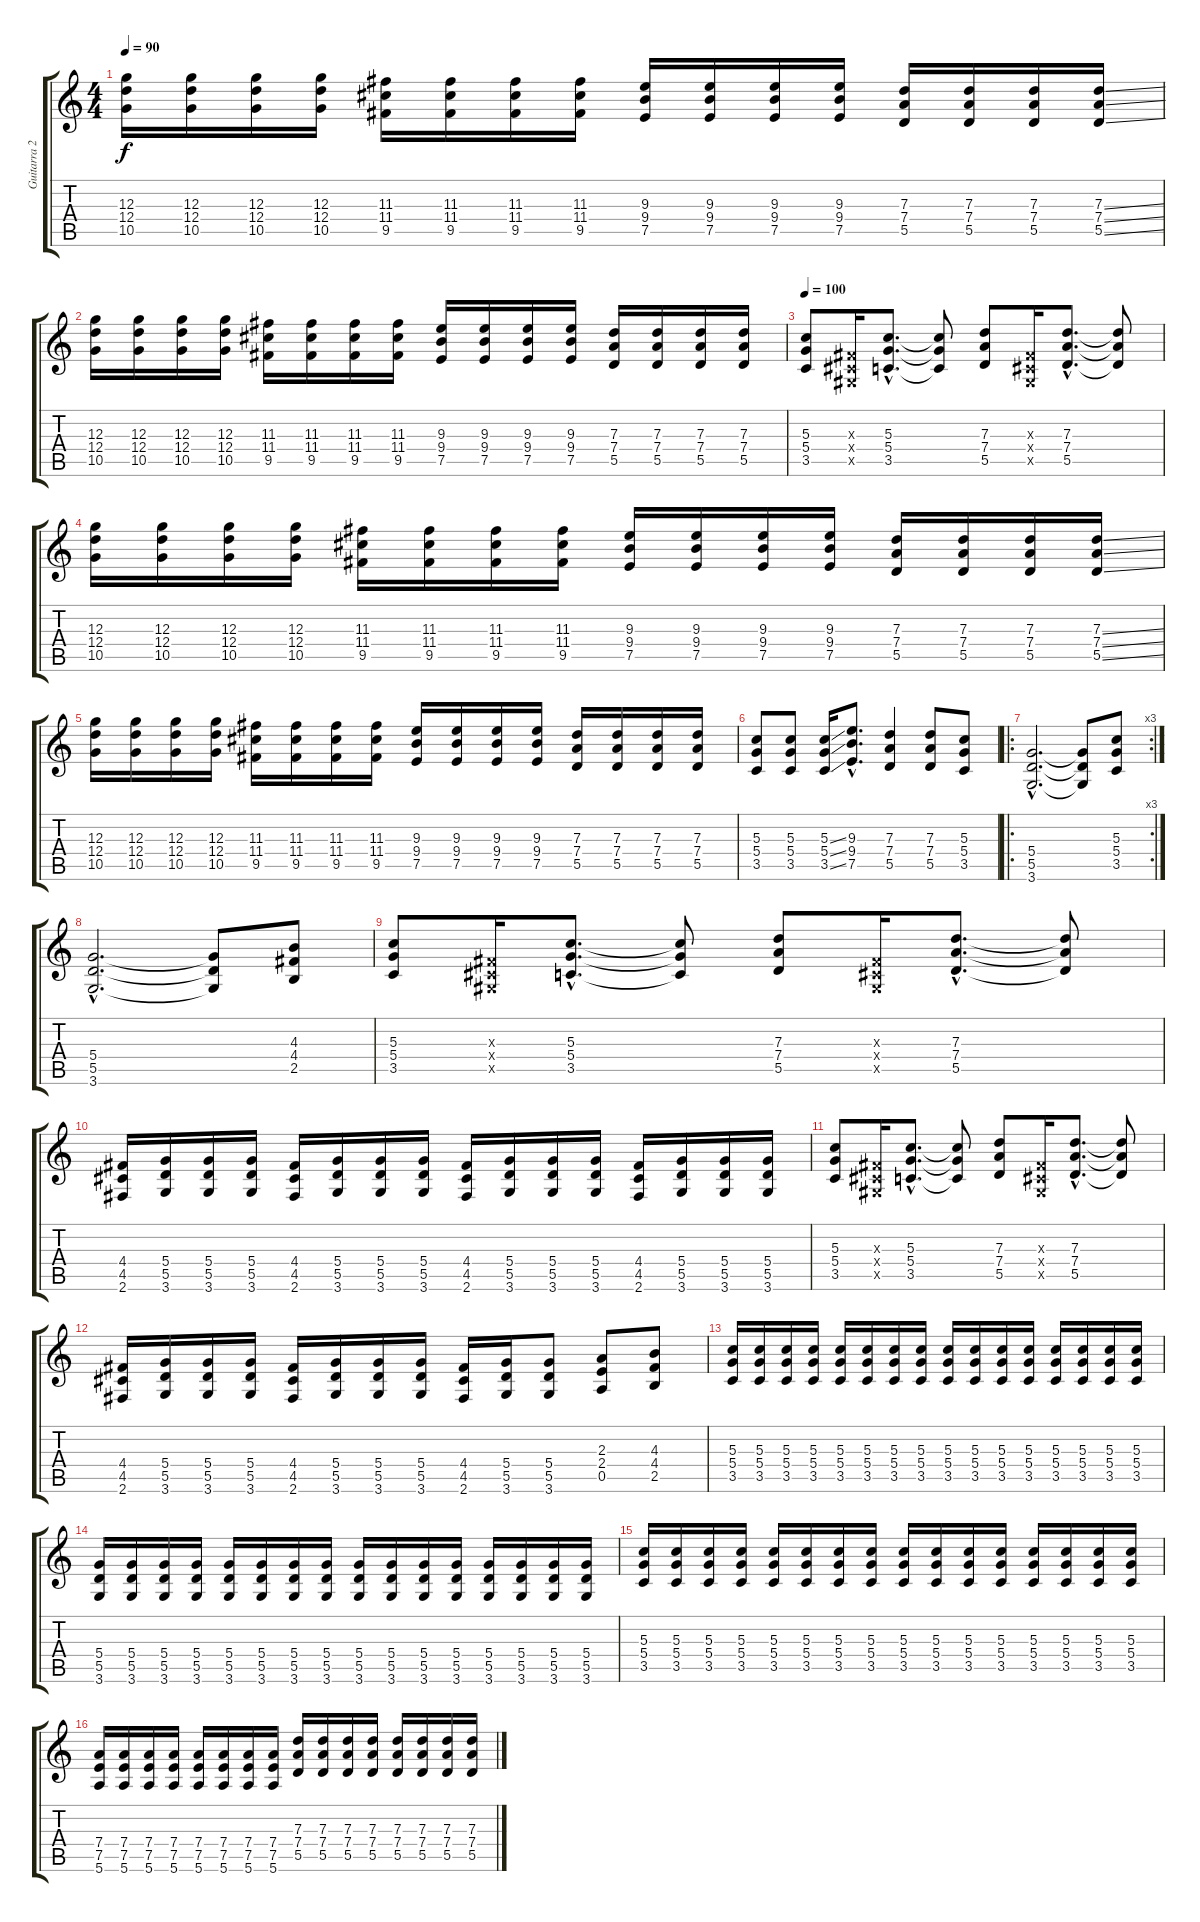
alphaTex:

\track ("Guitarra 2" "Guitarra 2") {instrument distortionguitar}
\staff {score tabs}
\tuning (E4 B3 G3 D3 A2 E2) {hide}
\ts (4 4)
\tempo 90
\clef g2
\ks c
(12.3 12.4 10.5).16{dy f instrument distortionguitar} (12.3 12.4 10.5).16 (12.3 12.4 10.5).16 (12.3 12.4 10.5).16 (11.3 11.4 9.5).16 (11.3 11.4 9.5).16 (11.3 11.4 9.5).16 (11.3 11.4 9.5).16 (9.3 9.4 7.5).16 (9.3 9.4 7.5).16 (9.3 9.4 7.5).16 (9.3 9.4 7.5).16 (7.3 7.4 5.5).16 (7.3 7.4 5.5).16 (7.3 7.4 5.5).16 (7.3{ss} 7.4{ss} 5.5{ss}).16 |
(12.3 12.4 10.5).16 (12.3 12.4 10.5).16 (12.3 12.4 10.5).16 (12.3 12.4 10.5).16 (11.3 11.4 9.5).16 (11.3 11.4 9.5).16 (11.3 11.4 9.5).16 (11.3 11.4 9.5).16 (9.3 9.4 7.5).16 (9.3 9.4 7.5).16 (9.3 9.4 7.5).16 (9.3 9.4 7.5).16 (7.3 7.4 5.5).16 (7.3 7.4 5.5).16 (7.3 7.4 5.5).16 (7.3 7.4 5.5).16 |
\tempo 100
(5.3 5.4 3.5).8 (-1.3{x} -1.4{x} -1.5{x}).16 (5.3{hac} 5.4{hac} 3.5{hac}).8{d} (5.3{t} 5.4{t} 3.5{t}).8 (7.3 7.4 5.5).8 (-1.3{x} -1.4{x} -1.5{x}).16 (7.3{hac} 7.4{hac} 5.5{hac}).8{d} (7.3{t} 7.4{t} 5.5{t}).8 |
(12.3 12.4 10.5).16 (12.3 12.4 10.5).16 (12.3 12.4 10.5).16 (12.3 12.4 10.5).16 (11.3 11.4 9.5).16 (11.3 11.4 9.5).16 (11.3 11.4 9.5).16 (11.3 11.4 9.5).16 (9.3 9.4 7.5).16 (9.3 9.4 7.5).16 (9.3 9.4 7.5).16 (9.3 9.4 7.5).16 (7.3 7.4 5.5).16 (7.3 7.4 5.5).16 (7.3 7.4 5.5).16 (7.3{ss} 7.4{ss} 5.5{ss}).16 |
(12.3 12.4 10.5).16 (12.3 12.4 10.5).16 (12.3 12.4 10.5).16 (12.3 12.4 10.5).16 (11.3 11.4 9.5).16 (11.3 11.4 9.5).16 (11.3 11.4 9.5).16 (11.3 11.4 9.5).16 (9.3 9.4 7.5).16 (9.3 9.4 7.5).16 (9.3 9.4 7.5).16 (9.3 9.4 7.5).16 (7.3 7.4 5.5).16 (7.3 7.4 5.5).16 (7.3 7.4 5.5).16 (7.3 7.4 5.5).16 |
(5.3 5.4 3.5).8 (5.3 5.4 3.5).8 (5.3{ss} 5.4{ss} 3.5{ss}).16 (9.3{hac} 9.4{hac} 7.5{hac}).8{d} (7.3 7.4 5.5).4 (7.3 7.4 5.5).8 (5.3 5.4 3.5).8 |
\ro
\rc 3
(5.4{hac} 5.5{hac} 3.6{hac}).2{d} (5.4{t} 5.5{t} 3.6{t}).8 (5.3 5.4 3.5).8 |
(5.4{hac} 5.5{hac} 3.6{hac}).2{d} (5.4{t} 5.5{t} 3.6{t}).8 (4.3 4.4 2.5).8 |
(5.3 5.4 3.5).8 (-1.3{x} -1.4{x} -1.5{x}).16 (5.3{hac} 5.4{hac} 3.5{hac}).8{d} (5.3{t} 5.4{t} 3.5{t}).8 (7.3 7.4 5.5).8 (-1.3{x} -1.4{x} -1.5{x}).16 (7.3{hac} 7.4{hac} 5.5{hac}).8{d} (7.3{t} 7.4{t} 5.5{t}).8 |
(4.4 4.5 2.6).16 (5.4 5.5 3.6).16 (5.4 5.5 3.6).16 (5.4 5.5 3.6).16 (4.4 4.5 2.6).16 (5.4 5.5 3.6).16 (5.4 5.5 3.6).16 (5.4 5.5 3.6).16 (4.4 4.5 2.6).16 (5.4 5.5 3.6).16 (5.4 5.5 3.6).16 (5.4 5.5 3.6).16 (4.4 4.5 2.6).16 (5.4 5.5 3.6).16 (5.4 5.5 3.6).16 (5.4 5.5 3.6).16 |
(5.3 5.4 3.5).8 (-1.3{x} -1.4{x} -1.5{x}).16 (5.3{hac} 5.4{hac} 3.5{hac}).8{d} (5.3{t} 5.4{t} 3.5{t}).8 (7.3 7.4 5.5).8 (-1.3{x} -1.4{x} -1.5{x}).16 (7.3{hac} 7.4{hac} 5.5{hac}).8{d} (7.3{t} 7.4{t} 5.5{t}).8 |
(4.4 4.5 2.6).16 (5.4 5.5 3.6).16 (5.4 5.5 3.6).16 (5.4 5.5 3.6).16 (4.4 4.5 2.6).16 (5.4 5.5 3.6).16 (5.4 5.5 3.6).16 (5.4 5.5 3.6).16 (4.4 4.5 2.6).16 (5.4 5.5 3.6).16 (5.4 5.5 3.6).8 (2.3 2.4 0.5).8 (4.3 4.4 2.5).8 |
(5.3 5.4 3.5).16 (5.3 5.4 3.5).16 (5.3 5.4 3.5).16 (5.3 5.4 3.5).16 (5.3 5.4 3.5).16 (5.3 5.4 3.5).16 (5.3 5.4 3.5).16 (5.3 5.4 3.5).16 (5.3 5.4 3.5).16 (5.3 5.4 3.5).16 (5.3 5.4 3.5).16 (5.3 5.4 3.5).16 (5.3 5.4 3.5).16 (5.3 5.4 3.5).16 (5.3 5.4 3.5).16 (5.3 5.4 3.5).16 |
(5.4 5.5 3.6).16 (5.4 5.5 3.6).16 (5.4 5.5 3.6).16 (5.4 5.5 3.6).16 (5.4 5.5 3.6).16 (5.4 5.5 3.6).16 (5.4 5.5 3.6).16 (5.4 5.5 3.6).16 (5.4 5.5 3.6).16 (5.4 5.5 3.6).16 (5.4 5.5 3.6).16 (5.4 5.5 3.6).16 (5.4 5.5 3.6).16 (5.4 5.5 3.6).16 (5.4 5.5 3.6).16 (5.4 5.5 3.6).16 |
(5.3 5.4 3.5).16 (5.3 5.4 3.5).16 (5.3 5.4 3.5).16 (5.3 5.4 3.5).16 (5.3 5.4 3.5).16 (5.3 5.4 3.5).16 (5.3 5.4 3.5).16 (5.3 5.4 3.5).16 (5.3 5.4 3.5).16 (5.3 5.4 3.5).16 (5.3 5.4 3.5).16 (5.3 5.4 3.5).16 (5.3 5.4 3.5).16 (5.3 5.4 3.5).16 (5.3 5.4 3.5).16 (5.3 5.4 3.5).16 |
(7.4 7.5 5.6).16 (7.4 7.5 5.6).16 (7.4 7.5 5.6).16 (7.4 7.5 5.6).16 (7.4 7.5 5.6).16 (7.4 7.5 5.6).16 (7.4 7.5 5.6).16 (7.4 7.5 5.6).16 (7.3 7.4 5.5).16 (7.3 7.4 5.5).16 (7.3 7.4 5.5).16 (7.3 7.4 5.5).16 (7.3 7.4 5.5).16 (7.3 7.4 5.5).16 (7.3 7.4 5.5).16 (7.3 7.4 5.5).16
